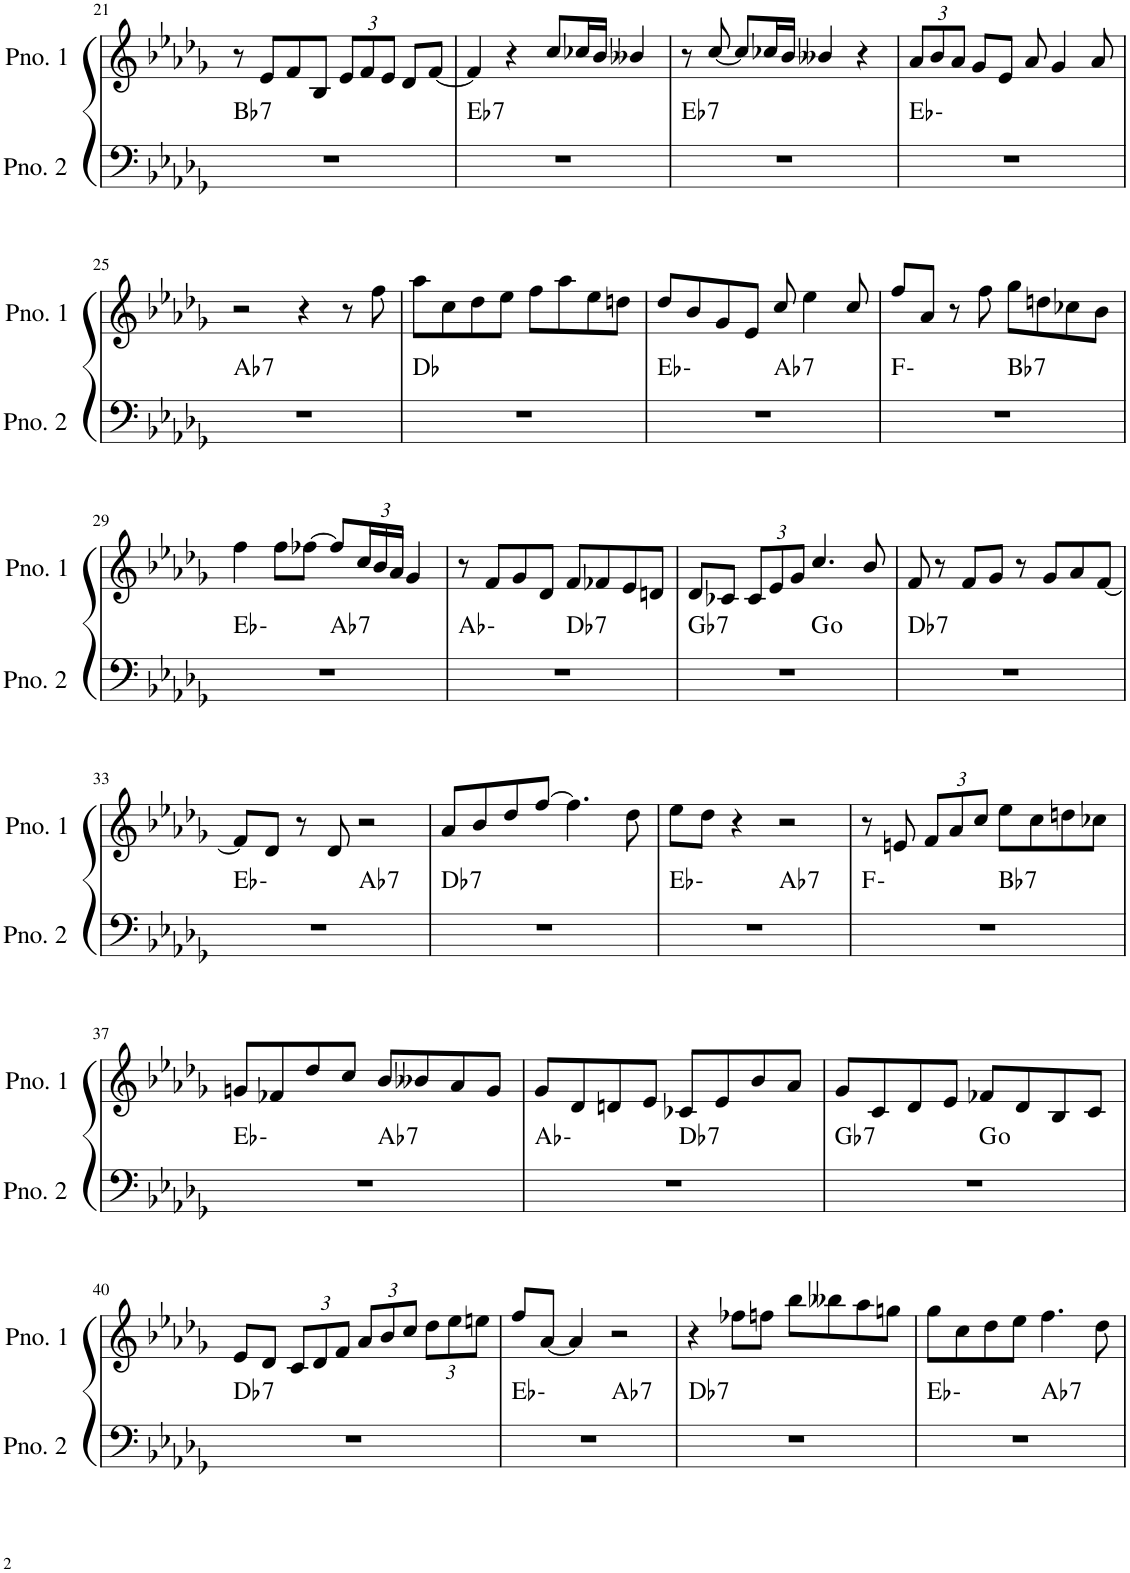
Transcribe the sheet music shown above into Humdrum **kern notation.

**kern	**harte	**kern
*part2	*part2	*part1
*staff2	*	*staff1
*I"ピアノ 2	*	*I"ピアノ 1
!!LO:PB:g=z
*clefF4	*	*clefG2
*k[b-e-a-d-g-]	*	*k[b-e-a-d-g-]
*M4/4	*	*M4/4
=21	=21	=21
!	!LO:H:kt=7	!
1r	Bb:7	8r
.	.	8e-/L
.	.	8f/
.	.	8B-/J
*	*	*Xbrackettup
.	.	12e-/L
.	.	12f/
.	.	12e-/J
.	.	8d-/L
.	.	[8f/J
=22	=22	=22
!	!LO:H:kt=7	!
1r	Eb:7	4f/]
.	.	4r
.	.	8cc/L
.	.	16cc-X/L
.	.	16b-/JJ
.	.	4b--X/
=23	=23	=23
!	!LO:H:kt=7	!
1r	Eb:7	8r
.	.	[8cc/
.	.	8cc/L]
.	.	16cc-X/L
.	.	16b-/JJ
.	.	4b--X/
.	.	4r
=24	=24	=24
1r	Eb:min	12a-/L
.	.	12b-/
.	.	12a-/J
.	.	8g-/L
.	.	8e-/J
.	.	8a-/
.	.	4g-/
.	.	8a-/
!!LO:LB:g=z
=25	=25	=25
!	!LO:H:kt=7	!
1r	Ab:7	2r
.	.	4r
.	.	8r
.	.	8ff\
=26	=26	=26
1r	Db:maj	8aa-\L
.	.	8cc\
.	.	8dd-\
.	.	8ee-\J
.	.	8ff\L
.	.	8aa-\
.	.	8ee-\
.	.	8ddn\J
=27	=27	=27
*^	*	*
1r	2ryy	Eb:min	8dd-/L
.	.	.	8b-/
.	.	.	8g-/
.	.	.	8e-/J
!	!	!LO:H:kt=7	!
.	2ryy	Ab:7	8cc/
.	.	.	4ee-\
.	.	.	8cc/
=28	=28	=28	=28
1r	2ryy	F:min	8ff/L
.	.	.	8a-/J
.	.	.	8r
.	.	.	8ff\
!	!	!LO:H:kt=7	!
.	2ryy	Bb:7	8gg-\L
.	.	.	8ddn\
.	.	.	8cc-X\
.	.	.	8b-\J
!!LO:LB:g=z
=29	=29	=29	=29
1r	2ryy	Eb:min	4ff\
.	.	.	8ff\L
.	.	.	[8ff-X\J
!	!	!LO:H:kt=7	!
.	2ryy	Ab:7	8ff-/L]
.	.	.	24cc/L
.	.	.	24b-/
.	.	.	24a-/JJ
.	.	.	4g-/
=30	=30	=30	=30
1r	2ryy	Ab:min	8r
.	.	.	8f/L
.	.	.	8g-/
.	.	.	8d-/J
!	!	!LO:H:kt=7	!
.	2ryy	Db:7	8f/L
.	.	.	8f-X/
.	.	.	8e-/
.	.	.	8dn/J
=31	=31	=31	=31
!	!	!LO:H:kt=7	!
1r	2ryy	Gb:7	8d-/L
.	.	.	8c-X/J
.	.	.	12c-/L
.	.	.	12e-/
.	.	.	12g-/J
.	2ryy	G:dim	4.cc/
.	.	.	8b-/
=32	=32	=32	=32
!	!	!LO:H:kt=7	!
*v	*v	*	*
1r	Db:7	8f/
.	.	8r
.	.	8f/L
.	.	8g-/J
.	.	8r
.	.	8g-/L
.	.	8a-/
.	.	[8f/J
!!LO:LB:g=z
=33	=33	=33
*^	*	*
1r	2ryy	Eb:min	8f/L]
.	.	.	8d-/J
.	.	.	8r
.	.	.	8d-/
!	!	!LO:H:kt=7	!
.	2ryy	Ab:7	2r
=34	=34	=34	=34
!	!	!LO:H:kt=7	!
*v	*v	*	*
1r	Db:7	8a-/L
.	.	8b-/
.	.	8dd-/
.	.	[8ff/J
.	.	4.ff\]
.	.	8dd-\
=35	=35	=35
*^	*	*
1r	2ryy	Eb:min	8ee-\L
.	.	.	8dd-\J
.	.	.	4r
!	!	!LO:H:kt=7	!
.	2ryy	Ab:7	2r
=36	=36	=36	=36
1r	2ryy	F:min	8r
.	.	.	8en/
.	.	.	12f/L
.	.	.	12a-/
.	.	.	12cc/J
!	!	!LO:H:kt=7	!
.	2ryy	Bb:7	8ee-\L
.	.	.	8cc\
.	.	.	8ddn\
.	.	.	8cc-X\J
!!LO:LB:g=z
=37	=37	=37	=37
1r	2ryy	Eb:min	8gn/L
.	.	.	8f-X/
.	.	.	8dd-/
.	.	.	8cc/J
!	!	!LO:H:kt=7	!
.	2ryy	Ab:7	8b-/L
.	.	.	8b--X/
.	.	.	8a-/
.	.	.	8g/J
=38	=38	=38	=38
1r	2ryy	Ab:min	8g-/L
.	.	.	8d-/
.	.	.	8dn/
.	.	.	8e-/J
!	!	!LO:H:kt=7	!
.	2ryy	Db:7	8c-X/L
.	.	.	8e-/
.	.	.	8b-/
.	.	.	8a-/J
=39	=39	=39	=39
!	!	!LO:H:kt=7	!
1r	2ryy	Gb:7	8g-/L
.	.	.	8c/
.	.	.	8d-/
.	.	.	8e-/J
.	2ryy	G:dim	8f-X/L
.	.	.	8d-/
.	.	.	8B-/
.	.	.	8c/J
!!LO:LB:g=z
=40	=40	=40	=40
!	!	!LO:H:kt=7	!
*v	*v	*	*
1r	Db:7	8e-/L
.	.	8d-/J
.	.	12c/L
.	.	12d-/
.	.	12f/J
.	.	12a-/L
.	.	12b-/
.	.	12cc/J
.	.	12dd-\L
.	.	12ee-\
.	.	12een\J
=41	=41	=41
*^	*	*
1r	2ryy	Eb:min	8ff/L
.	.	.	[8a-/J
.	.	.	4a-/]
!	!	!LO:H:kt=7	!
.	2ryy	Ab:7	2r
=42	=42	=42	=42
!	!	!LO:H:kt=7	!
*v	*v	*	*
1r	Db:7	4r
.	.	8ff-X\L
.	.	8ffn\J
.	.	8bb-\L
.	.	8bb--X\
.	.	8aa-\
.	.	8ggn\J
=43	=43	=43
*^	*	*
1r	2ryy	Eb:min	8gg-\L
.	.	.	8cc\
.	.	.	8dd-\
.	.	.	8ee-\J
!	!	!LO:H:kt=7	!
.	2ryy	Ab:7	4.ff\
.	.	.	8dd-\
*v	*v	*	*
=	=	=
*-	*-	*-
